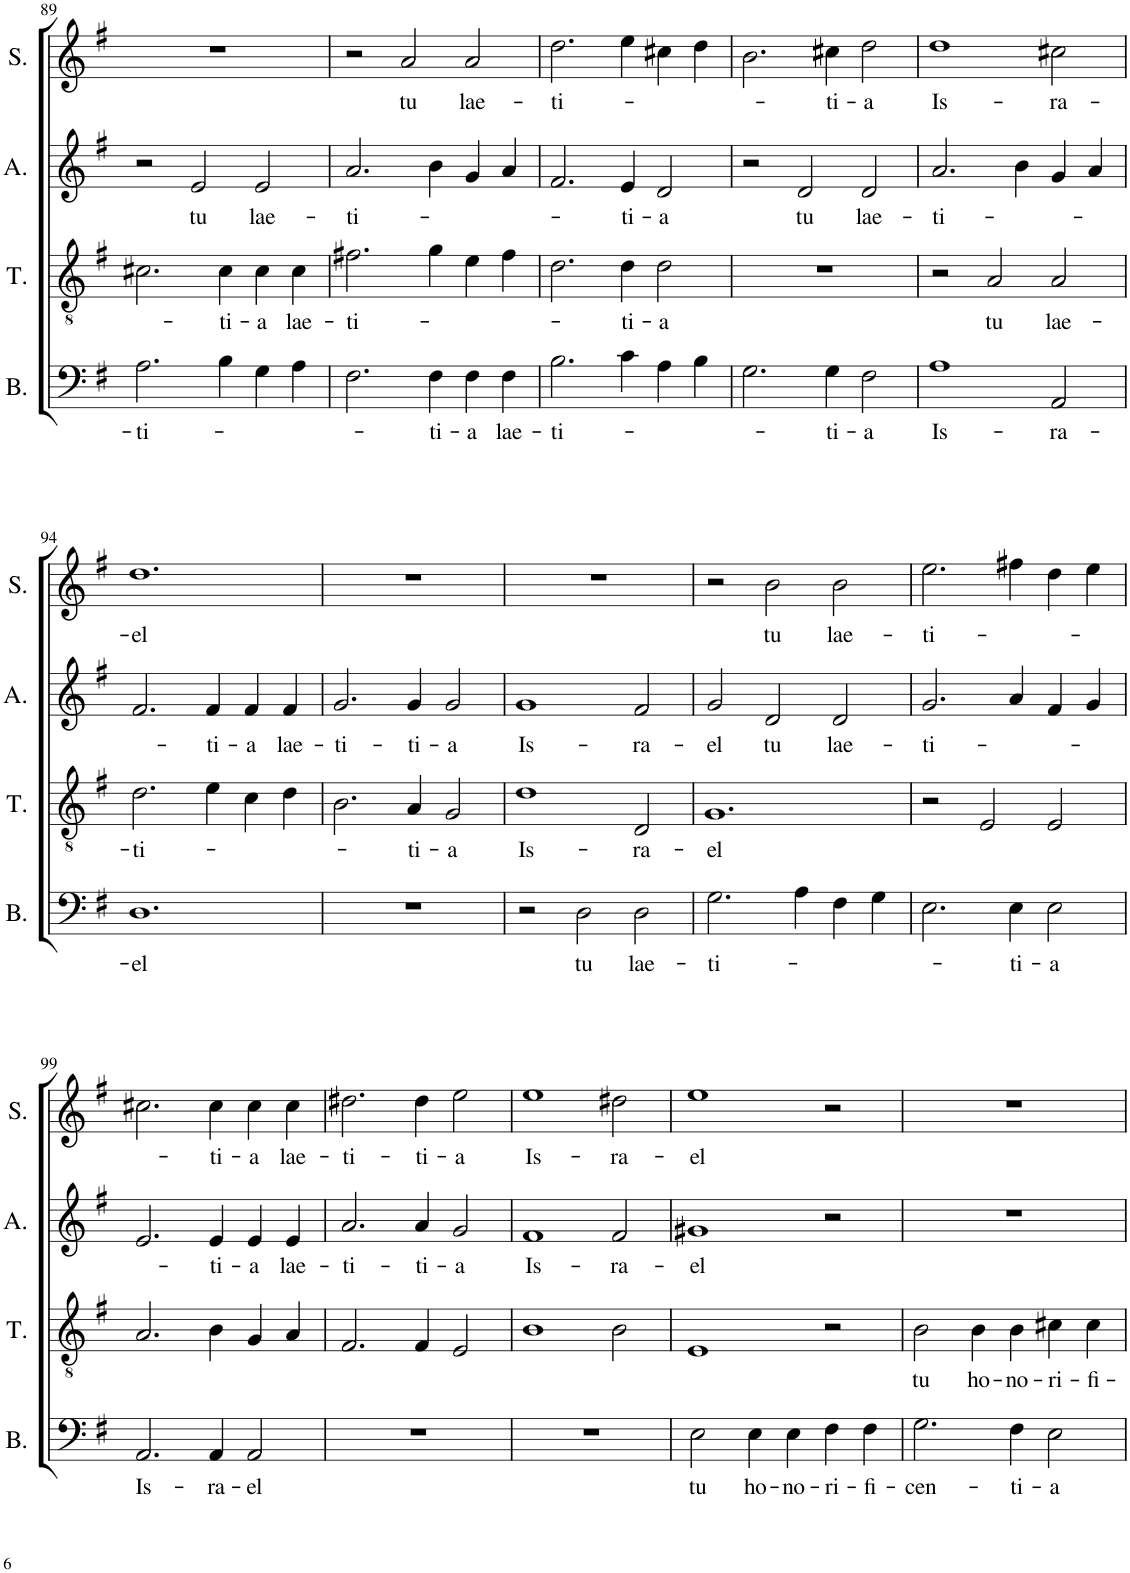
**kern	**text	**kern	**text	**kern	**text	**kern	**text
*part4	*part4	*part3	*part3	*part2	*part2	*part1	*part1
*staff4	*staff4	*staff3	*staff3	*staff2	*staff2	*staff1	*staff1
*I"Bass	*	*I"Tenor	*	*I"Alto	*	*I"Soprano	*
*I'B.	*	*I'T.	*	*I'A.	*	*I'S.	*
!!LO:PB:g=z
*clefF4	*	*clefGv2	*	*clefG2	*	*clefG2	*
*k[f#]	*	*k[f#]	*	*k[f#]	*	*k[f#]	*
*M3/2	*	*M3/2	*	*M3/2	*	*M3/2	*
=89	=89	=89	=89	=89	=89	=89	=89
!	!LO:LY:b	!	!	!	!	!	!
2.A\	-ti-	2.c#X\	.	2r	.	1.r	.
!	!	!	!	!	!LO:LY:b	!	!
.	.	.	.	2e/	tu	.	.
!	!	!	!LO:LY:b	!	!	!	!
4B\	.	4c#\	-ti-	.	.	.	.
!	!	!	!LO:LY:b	!	!LO:LY:b	!	!
4G\	.	4c#\	-a	2e/	lae-	.	.
!	!	!	!LO:LY:b	!	!	!	!
4A\	.	4c#\	lae-	.	.	.	.
=90	=90	=90	=90	=90	=90	=90	=90
!	!	!	!LO:LY:b	!	!LO:LY:b	!	!
2.F#\	.	2.f#X\	-ti-	2.a/	-ti-	2r	.
!	!	!	!	!	!	!	!LO:LY:b
.	.	.	.	.	.	2a/	tu
!	!LO:LY:b	!	!	!	!	!	!
4F#\	-ti-	4g\	.	4b\	.	.	.
!	!LO:LY:b	!	!	!	!	!	!LO:LY:b
4F#\	-a	4e\	.	4g/	.	2a/	lae-
!	!LO:LY:b	!	!	!	!	!	!
4F#\	lae-	4f#\	.	4a/	.	.	.
=91	=91	=91	=91	=91	=91	=91	=91
!	!LO:LY:b	!	!	!	!	!	!LO:LY:b
2.B\	-ti-	2.d\	.	2.f#/	.	2.dd\	-ti-
!	!	!	!LO:LY:b	!	!LO:LY:b	!	!
4c\	.	4d\	-ti-	4e/	-ti-	4ee\	.
!	!	!	!LO:LY:b	!	!LO:LY:b	!	!
4A\	.	2d\	-a	2d/	-a	4cc#X\	.
4B\	.	.	.	.	.	4dd\	.
=92	=92	=92	=92	=92	=92	=92	=92
2.G\	.	1.r	.	2r	.	2.b\	.
!	!	!	!	!	!LO:LY:b	!	!
.	.	.	.	2d/	tu	.	.
!	!LO:LY:b	!	!	!	!	!	!LO:LY:b
4G\	-ti-	.	.	.	.	4cc#X\	-ti-
!	!LO:LY:b	!	!	!	!LO:LY:b	!	!LO:LY:b
2F#\	-a	.	.	2d/	lae-	2dd\	-a
=93	=93	=93	=93	=93	=93	=93	=93
!	!LO:LY:b	!	!	!	!LO:LY:b	!	!LO:LY:b
1A	Is-	2r	.	2.a/	-ti-	1dd	Is-
!	!	!	!LO:LY:b	!	!	!	!
.	.	2A/	tu	.	.	.	.
.	.	.	.	4b\	.	.	.
!	!LO:LY:b	!	!LO:LY:b	!	!	!	!LO:LY:b
2AA/	-ra-	2A/	lae-	4g/	.	2cc#X\	-ra-
.	.	.	.	4a/	.	.	.
!!LO:LB:g=z
=94	=94	=94	=94	=94	=94	=94	=94
!	!LO:LY:b	!	!LO:LY:b	!	!	!	!LO:LY:b
1.D	-el	2.d\	-ti-	2.f#/	.	1.dd	-el
!	!	!	!	!	!LO:LY:b	!	!
.	.	4e\	.	4f#/	-ti-	.	.
!	!	!	!	!	!LO:LY:b	!	!
.	.	4c\	.	4f#/	-a	.	.
!	!	!	!	!	!LO:LY:b	!	!
.	.	4d\	.	4f#/	lae-	.	.
=95	=95	=95	=95	=95	=95	=95	=95
!	!	!	!	!	!LO:LY:b	!	!
1.r	.	2.B\	.	2.g/	-ti-	1.r	.
!	!	!	!LO:LY:b	!	!LO:LY:b	!	!
.	.	4A/	-ti-	4g/	-ti-	.	.
!	!	!	!LO:LY:b	!	!LO:LY:b	!	!
.	.	2G/	-a	2g/	-a	.	.
=96	=96	=96	=96	=96	=96	=96	=96
!	!	!	!LO:LY:b	!	!LO:LY:b	!	!
2r	.	1d	Is-	1g	Is-	1.r	.
!	!LO:LY:b	!	!	!	!	!	!
2D\	tu	.	.	.	.	.	.
!	!LO:LY:b	!	!LO:LY:b	!	!LO:LY:b	!	!
2D\	lae-	2D/	-ra-	2f#/	-ra-	.	.
=97	=97	=97	=97	=97	=97	=97	=97
!	!LO:LY:b	!	!LO:LY:b	!	!LO:LY:b	!	!
2.G\	-ti-	1.G	-el	2g/	-el	2r	.
!	!	!	!	!	!LO:LY:b	!	!LO:LY:b
.	.	.	.	2d/	tu	2b\	tu
4A\	.	.	.	.	.	.	.
!	!	!	!	!	!LO:LY:b	!	!LO:LY:b
4F#\	.	.	.	2d/	lae-	2b\	lae-
4G\	.	.	.	.	.	.	.
=98	=98	=98	=98	=98	=98	=98	=98
!	!	!	!	!	!LO:LY:b	!	!LO:LY:b
2.E\	.	2r	.	2.g/	-ti-	2.ee\	-ti-
.	.	2E/	.	.	.	.	.
!	!LO:LY:b	!	!	!	!	!	!
4E\	-ti-	.	.	4a/	.	4ff#X\	.
!	!LO:LY:b	!	!	!	!	!	!
2E\	-a	2E/	.	4f#/	.	4dd\	.
.	.	.	.	4g/	.	4ee\	.
!!LO:LB:g=z
=99	=99	=99	=99	=99	=99	=99	=99
!	!LO:LY:b	!	!	!	!	!	!
2.AA/	Is-	2.A/	.	2.e/	.	2.cc#X\	.
!	!LO:LY:b	!	!	!	!LO:LY:b	!	!LO:LY:b
4AA/	-ra-	4B\	.	4e/	-ti-	4cc#\	-ti-
!	!LO:LY:b	!	!	!	!LO:LY:b	!	!LO:LY:b
2AA/	-el	4G/	.	4e/	-a	4cc#\	-a
!	!	!	!	!	!LO:LY:b	!	!LO:LY:b
.	.	4A/	.	4e/	lae-	4cc#\	lae-
=100	=100	=100	=100	=100	=100	=100	=100
!	!	!	!	!	!LO:LY:b	!	!LO:LY:b
1.r	.	2.F#/	.	2.a/	-ti-	2.dd#X\	-ti-
!	!	!	!	!	!LO:LY:b	!	!LO:LY:b
.	.	4F#/	.	4a/	-ti-	4dd#\	-ti-
!	!	!	!	!	!LO:LY:b	!	!LO:LY:b
.	.	2E/	.	2g/	-a	2ee\	-a
=101	=101	=101	=101	=101	=101	=101	=101
!	!	!	!	!	!LO:LY:b	!	!LO:LY:b
1.r	.	1B	.	1f#	Is-	1ee	Is-
!	!	!	!	!	!LO:LY:b	!	!LO:LY:b
.	.	2B\	.	2f#/	-ra-	2dd#X\	-ra-
=102	=102	=102	=102	=102	=102	=102	=102
!	!LO:LY:b	!	!	!	!LO:LY:b	!	!LO:LY:b
2E\	tu	1E	.	1g#X	-el	1ee	-el
!	!LO:LY:b	!	!	!	!	!	!
4E\	ho-	.	.	.	.	.	.
!	!LO:LY:b	!	!	!	!	!	!
4E\	-no-	.	.	.	.	.	.
!	!LO:LY:b	!	!	!	!	!	!
4F#\	-ri-	2r	.	2r	.	2r	.
!	!LO:LY:b	!	!	!	!	!	!
4F#\	-fi-	.	.	.	.	.	.
=103	=103	=103	=103	=103	=103	=103	=103
!	!LO:LY:b	!	!LO:LY:b	!	!	!	!
2.G\	-cen-	2B\	tu	1.r	.	1.r	.
!	!	!	!LO:LY:b	!	!	!	!
.	.	4B\	ho-	.	.	.	.
!	!LO:LY:b	!	!LO:LY:b	!	!	!	!
4F#\	-ti-	4B\	-no-	.	.	.	.
!	!LO:LY:b	!	!LO:LY:b	!	!	!	!
2E\	-a	4c#X\	-ri-	.	.	.	.
!	!	!	!LO:LY:b	!	!	!	!
.	.	4c#\	-fi-	.	.	.	.
=	=	=	=	=	=	=	=
*-	*-	*-	*-	*-	*-	*-	*-
